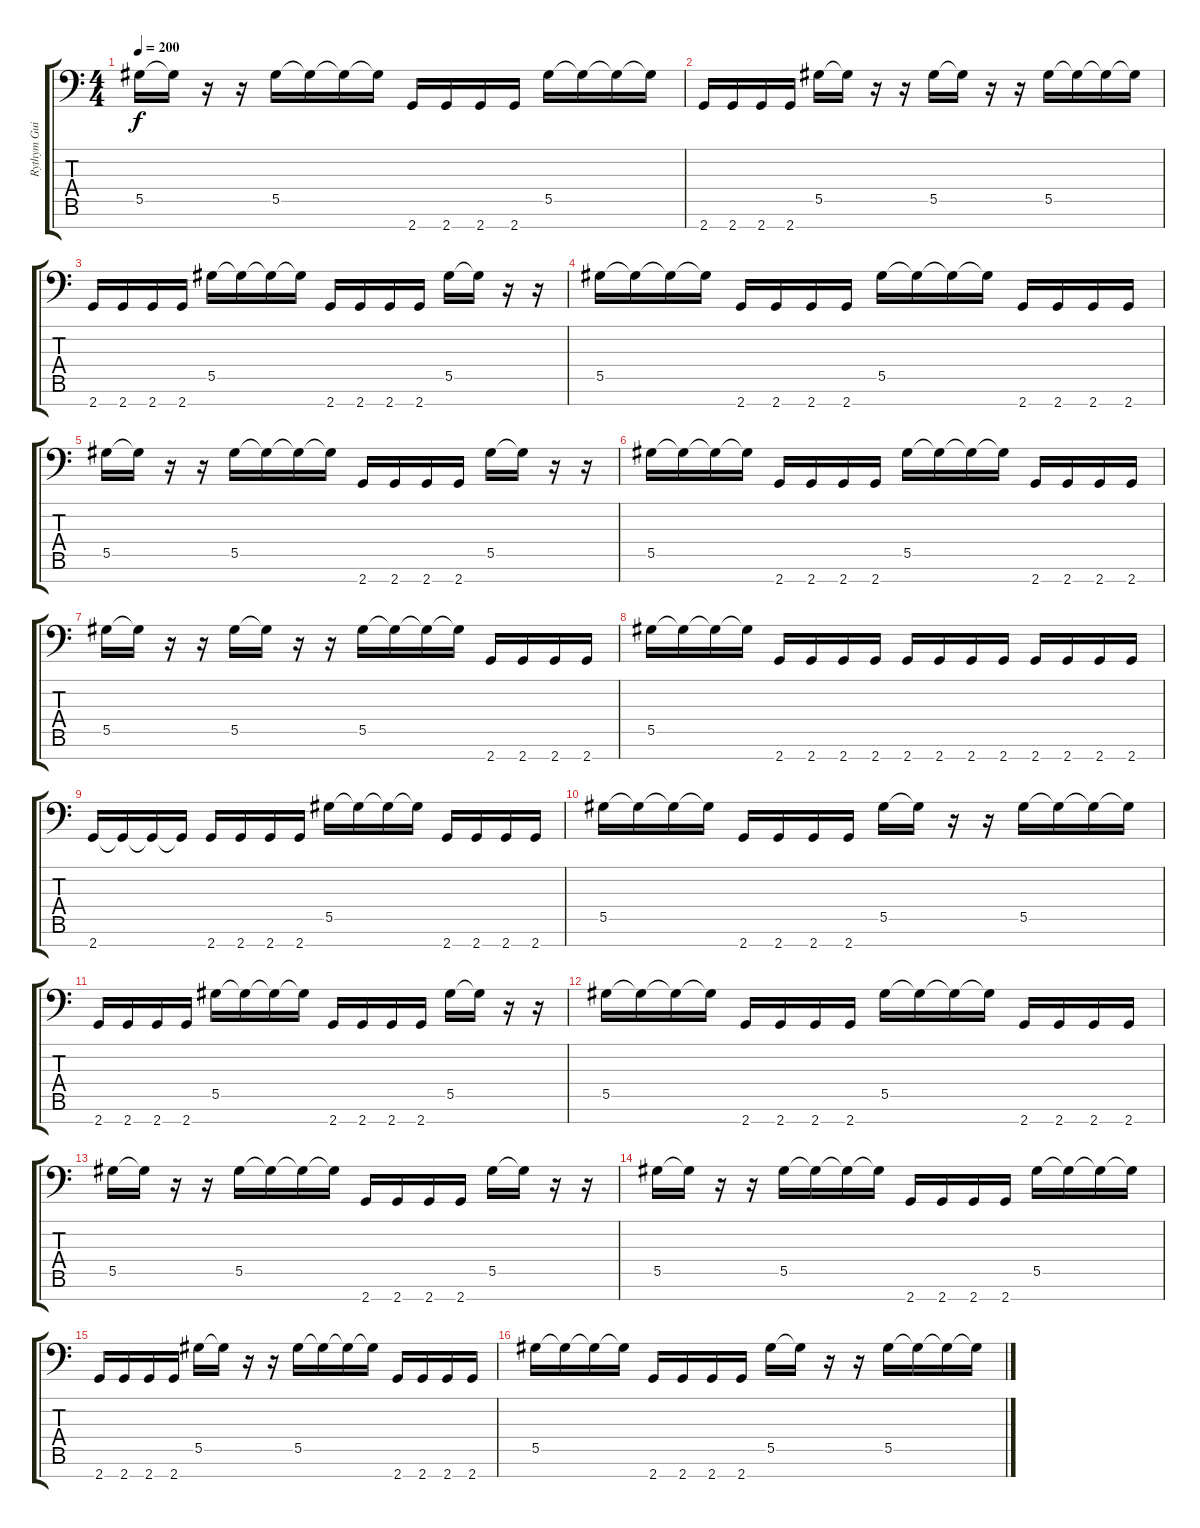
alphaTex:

\track ("Rythym Guitar 1 (Tuned To F)" "Rythym Gui") {instrument distortionguitar}
\staff {score tabs}
\tuning (Bb3 Gb3 Db3 Ab2 Eb2 Bb1 F1) {hide}
\ts (4 4)
\tempo 200
\clef f4
\ks c
5.5.16{dy f} 5.5{t}.16 r.16 r.16 5.5.16 5.5{t}.16 5.5{t}.16 5.5{t}.16 2.7.16 2.7.16 2.7.16 2.7.16 5.5.16 5.5{t}.16 5.5{t}.16 5.5{t}.16 |
2.7.16 2.7.16 2.7.16 2.7.16 5.5.16 5.5{t}.16 r.16 r.16 5.5.16 5.5{t}.16 r.16 r.16 5.5.16 5.5{t}.16 5.5{t}.16 5.5{t}.16 |
2.7.16 2.7.16 2.7.16 2.7.16 5.5.16 5.5{t}.16 5.5{t}.16 5.5{t}.16 2.7.16 2.7.16 2.7.16 2.7.16 5.5.16 5.5{t}.16 r.16 r.16 |
5.5.16 5.5{t}.16 5.5{t}.16 5.5{t}.16 2.7.16 2.7.16 2.7.16 2.7.16 5.5.16 5.5{t}.16 5.5{t}.16 5.5{t}.16 2.7.16 2.7.16 2.7.16 2.7.16 |
5.5.16 5.5{t}.16 r.16 r.16 5.5.16 5.5{t}.16 5.5{t}.16 5.5{t}.16 2.7.16 2.7.16 2.7.16 2.7.16 5.5.16 5.5{t}.16 r.16 r.16 |
5.5.16 5.5{t}.16 5.5{t}.16 5.5{t}.16 2.7.16 2.7.16 2.7.16 2.7.16 5.5.16 5.5{t}.16 5.5{t}.16 5.5{t}.16 2.7.16 2.7.16 2.7.16 2.7.16 |
5.5.16 5.5{t}.16 r.16 r.16 5.5.16 5.5{t}.16 r.16 r.16 5.5.16 5.5{t}.16 5.5{t}.16 5.5{t}.16 2.7.16 2.7.16 2.7.16 2.7.16 |
5.5.16 5.5{t}.16 5.5{t}.16 5.5{t}.16 2.7.16 2.7.16 2.7.16 2.7.16 2.7.16 2.7.16 2.7.16 2.7.16 2.7.16 2.7.16 2.7.16 2.7.16 |
2.7.16 2.7{t}.16 2.7{t}.16 2.7{t}.16 2.7.16 2.7.16 2.7.16 2.7.16 5.5.16 5.5{t}.16 5.5{t}.16 5.5{t}.16 2.7.16 2.7.16 2.7.16 2.7.16 |
5.5.16 5.5{t}.16 5.5{t}.16 5.5{t}.16 2.7.16 2.7.16 2.7.16 2.7.16 5.5.16 5.5{t}.16 r.16 r.16 5.5.16 5.5{t}.16 5.5{t}.16 5.5{t}.16 |
2.7.16 2.7.16 2.7.16 2.7.16 5.5.16 5.5{t}.16 5.5{t}.16 5.5{t}.16 2.7.16 2.7.16 2.7.16 2.7.16 5.5.16 5.5{t}.16 r.16 r.16 |
5.5.16 5.5{t}.16 5.5{t}.16 5.5{t}.16 2.7.16 2.7.16 2.7.16 2.7.16 5.5.16 5.5{t}.16 5.5{t}.16 5.5{t}.16 2.7.16 2.7.16 2.7.16 2.7.16 |
5.5.16 5.5{t}.16 r.16 r.16 5.5.16 5.5{t}.16 5.5{t}.16 5.5{t}.16 2.7.16 2.7.16 2.7.16 2.7.16 5.5.16 5.5{t}.16 r.16 r.16 |
5.5.16 5.5{t}.16 r.16 r.16 5.5.16 5.5{t}.16 5.5{t}.16 5.5{t}.16 2.7.16 2.7.16 2.7.16 2.7.16 5.5.16 5.5{t}.16 5.5{t}.16 5.5{t}.16 |
2.7.16 2.7.16 2.7.16 2.7.16 5.5.16 5.5{t}.16 r.16 r.16 5.5.16 5.5{t}.16 5.5{t}.16 5.5{t}.16 2.7.16 2.7.16 2.7.16 2.7.16 |
5.5.16 5.5{t}.16 5.5{t}.16 5.5{t}.16 2.7.16 2.7.16 2.7.16 2.7.16 5.5.16 5.5{t}.16 r.16 r.16 5.5.16 5.5{t}.16 5.5{t}.16 5.5{t}.16
